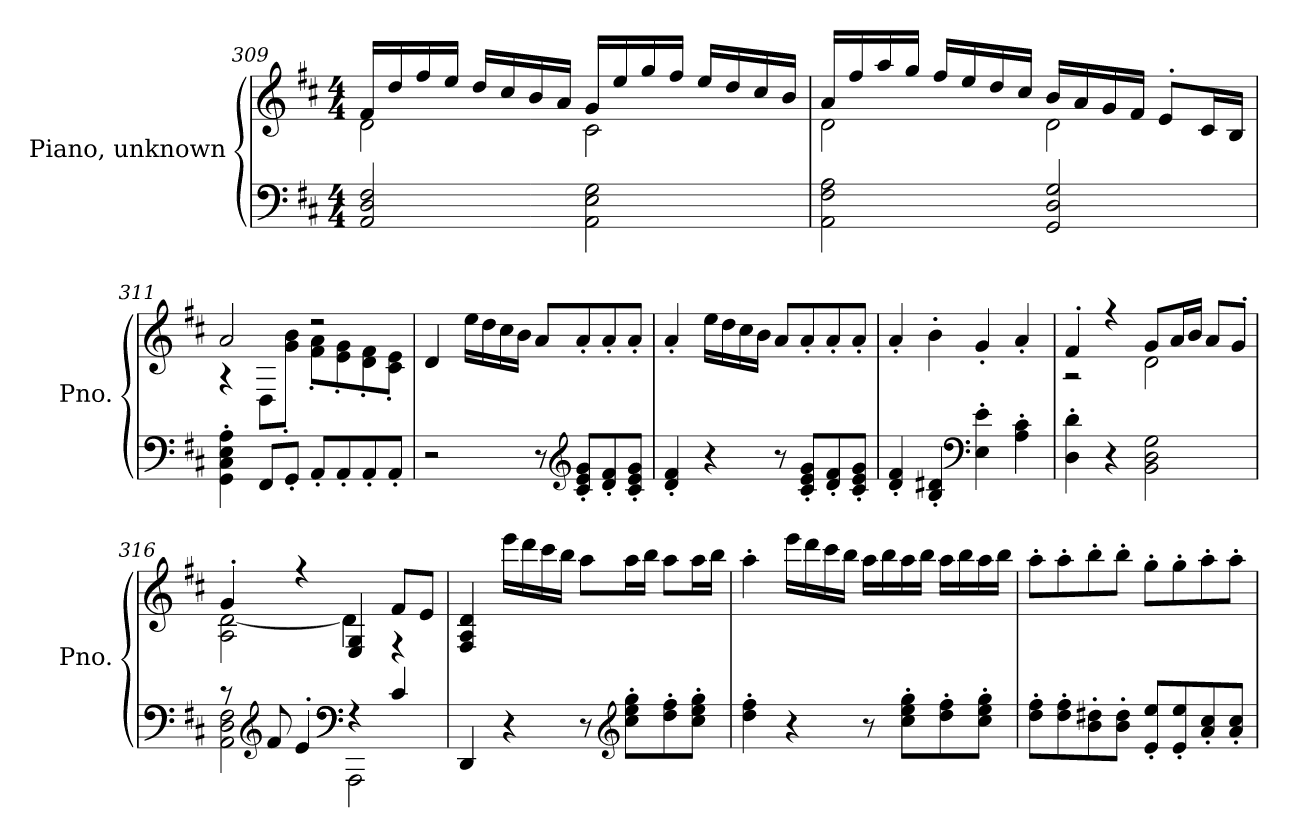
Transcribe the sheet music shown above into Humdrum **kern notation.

**kern	**kern
*part1	*part1
*staff2	*staff1
*I"Piano, unknown	*
*I'Pno.	*
*clefF4	*clefG2
*k[f#c#]	*k[f#c#]
*M4/4	*M4/4
=309	=309
*	*^
2AA/ 2D/ 2F#/	16f#/LL	2d\
.	16dd/	.
.	16ff#/	.
.	16ee/JJ	.
.	16dd/LL	.
.	16cc#/	.
.	16b/	.
.	16a/JJ	.
2AA\ 2E\ 2G\	16g/LL	2c#\
.	16ee/	.
.	16gg/	.
.	16ff#/JJ	.
.	16ee/LL	.
.	16dd/	.
.	16cc#/	.
.	16b/JJ	.
!!LO:LB:g=z	!!
=310	=310	=310
2AA\ 2F#\ 2A\	16a/LL	2d\
.	16ff#/	.
.	16aa/	.
.	16gg/JJ	.
.	16ff#/LL	.
.	16ee/	.
.	16dd/	.
.	16cc#/JJ	.
2GG/ 2D/ 2G/	16b/LL	2d\
.	16a/	.
.	16g/	.
.	16f#/JJ	.
.	8e'/L	.
.	16c#/L	.
.	16B/JJ	.
=311	=311	=311
4GG\' 4C#\' 4E\' 4A\'	2a/	4r
8FF#/L	.	8D\L
8GG'/J	.	8g\' 8b\'J
8AA'/L	2r	8f#\' 8a\'L
8AA'/	.	8e\' 8g\'
8AA'/	.	8d\' 8f#\'
8AA'/J	.	8c#\' 8e\'J
*	*v	*v
=312	=312
2r	4d/
.	16ee\LL
.	16dd\
.	16cc#\
.	16b\JJ
8r	8a/L
*clefG2	*
8c#/' 8e/' 8g/'L	8a'/
8d/' 8f#/'	8a'/
8c#/' 8e/' 8g/'J	8a'/J
=313	=313
4d/' 4f#/'	4a'/
4r	16ee\LL
.	16dd\
.	16cc#\
.	16b\JJ
8r	8a/L
8c#/' 8e/' 8g/'L	8a'/
8d/' 8f#/'	8a'/
8c#/' 8e/' 8g/'J	8a'/J
!!LO:LB:g=z
=314	=314
4d/' 4f#/'	4a'/
4B/' 4d#X/'	4b'\
*clefF4	*
4E\' 4e\'	4g'/
4A\' 4c#\'	4a'/
=315	=315
*	*^
4D\' 4d\'	4f#'/	2r
4r	4r	.
2BB\ 2D\ 2G\	8g/L	2d\
.	16a/L	.
.	16b/JJ	.
.	8a/L	.
.	8g'/J	.
=316	=316	=316
*^	*	*
8r	2AA\ 2D\ 2F#\	4g'/	2A\ [2d\
*clefG2	*	*	*
8f#/	.	.	.
4e'/	.	4r	.
*clefF4	*	*	*
4r	2AAA\	4E/ 4G/	4d\]
4c#/	.	8f#/L	4r
.	.	8e/J	.
*v	*v	*	*
*	*v	*v
=317	=317
4DD/	4F#/ 4A/ 4d/
4r	16eee\LL
.	16ddd\
.	16ccc#\
.	16bb\JJ
8r	8aa\L
*clefG2	*
8cc#\' 8ee\' 8gg\'L	16aa\L
.	16bb\JJ
8dd\' 8ff#\'	8aa\L
8cc#\' 8ee\' 8gg\'J	16aa\L
.	16bb\JJ
!!LO:LB:g=z
=318	=318
4dd\' 4ff#\'	4aa'\
4r	16eee\LL
.	16ddd\
.	16ccc#\
.	16bb\JJ
8r	16aa\LL
.	16bb\
8cc#\' 8ee\' 8gg\'L	16aa\
.	16bb\JJ
8dd\' 8ff#\'	16aa\LL
.	16bb\
8cc#\' 8ee\' 8gg\'J	16aa\
.	16bb\JJ
=319	=319
8dd\' 8ff#\'L	8aa'\L
8dd\' 8ff#\'	8aa'\
8b\' 8dd#X\'	8bb'\
8b\' 8dd#\'J	8bb'\J
8e/' 8ee/'L	8gg'\L
8e/' 8ee/'	8gg'\
8a/' 8cc#/'	8aa'\
8a/' 8cc#/'J	8aa'\J
=	=
*-	*-
